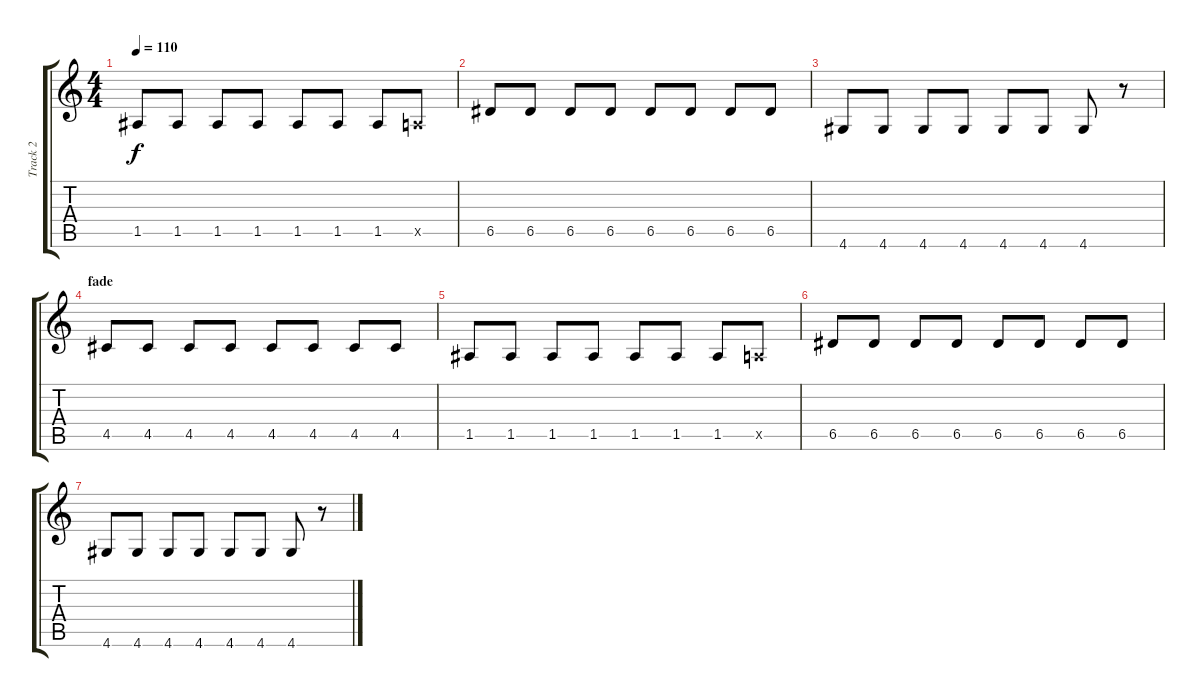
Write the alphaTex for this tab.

\track ("Track 2" "Track 2") {instrument electricguitarmuted}
\staff {score tabs}
\tuning (E4 B3 G3 D3 A2 E2) {hide}
\ts (4 4)
\tempo 110
\clef g2
\ks c
1.5.8{dy f} 1.5.8 1.5.8 1.5.8 1.5.8 1.5.8 1.5.8 0.5{x}.8 |
6.5.8 6.5.8 6.5.8 6.5.8 6.5.8 6.5.8 6.5.8 6.5.8 |
4.6.8 4.6.8 4.6.8 4.6.8 4.6.8 4.6.8 4.6.8 r.8 |
\section ("" "fade")
4.5.8 4.5.8 4.5.8 4.5.8 4.5.8 4.5.8 4.5.8 4.5.8 |
1.5.8 1.5.8 1.5.8 1.5.8 1.5.8 1.5.8 1.5.8 0.5{x}.8 |
6.5.8 6.5.8 6.5.8 6.5.8 6.5.8 6.5.8 6.5.8 6.5.8 |
4.6.8 4.6.8 4.6.8 4.6.8 4.6.8 4.6.8 4.6.8 r.8
